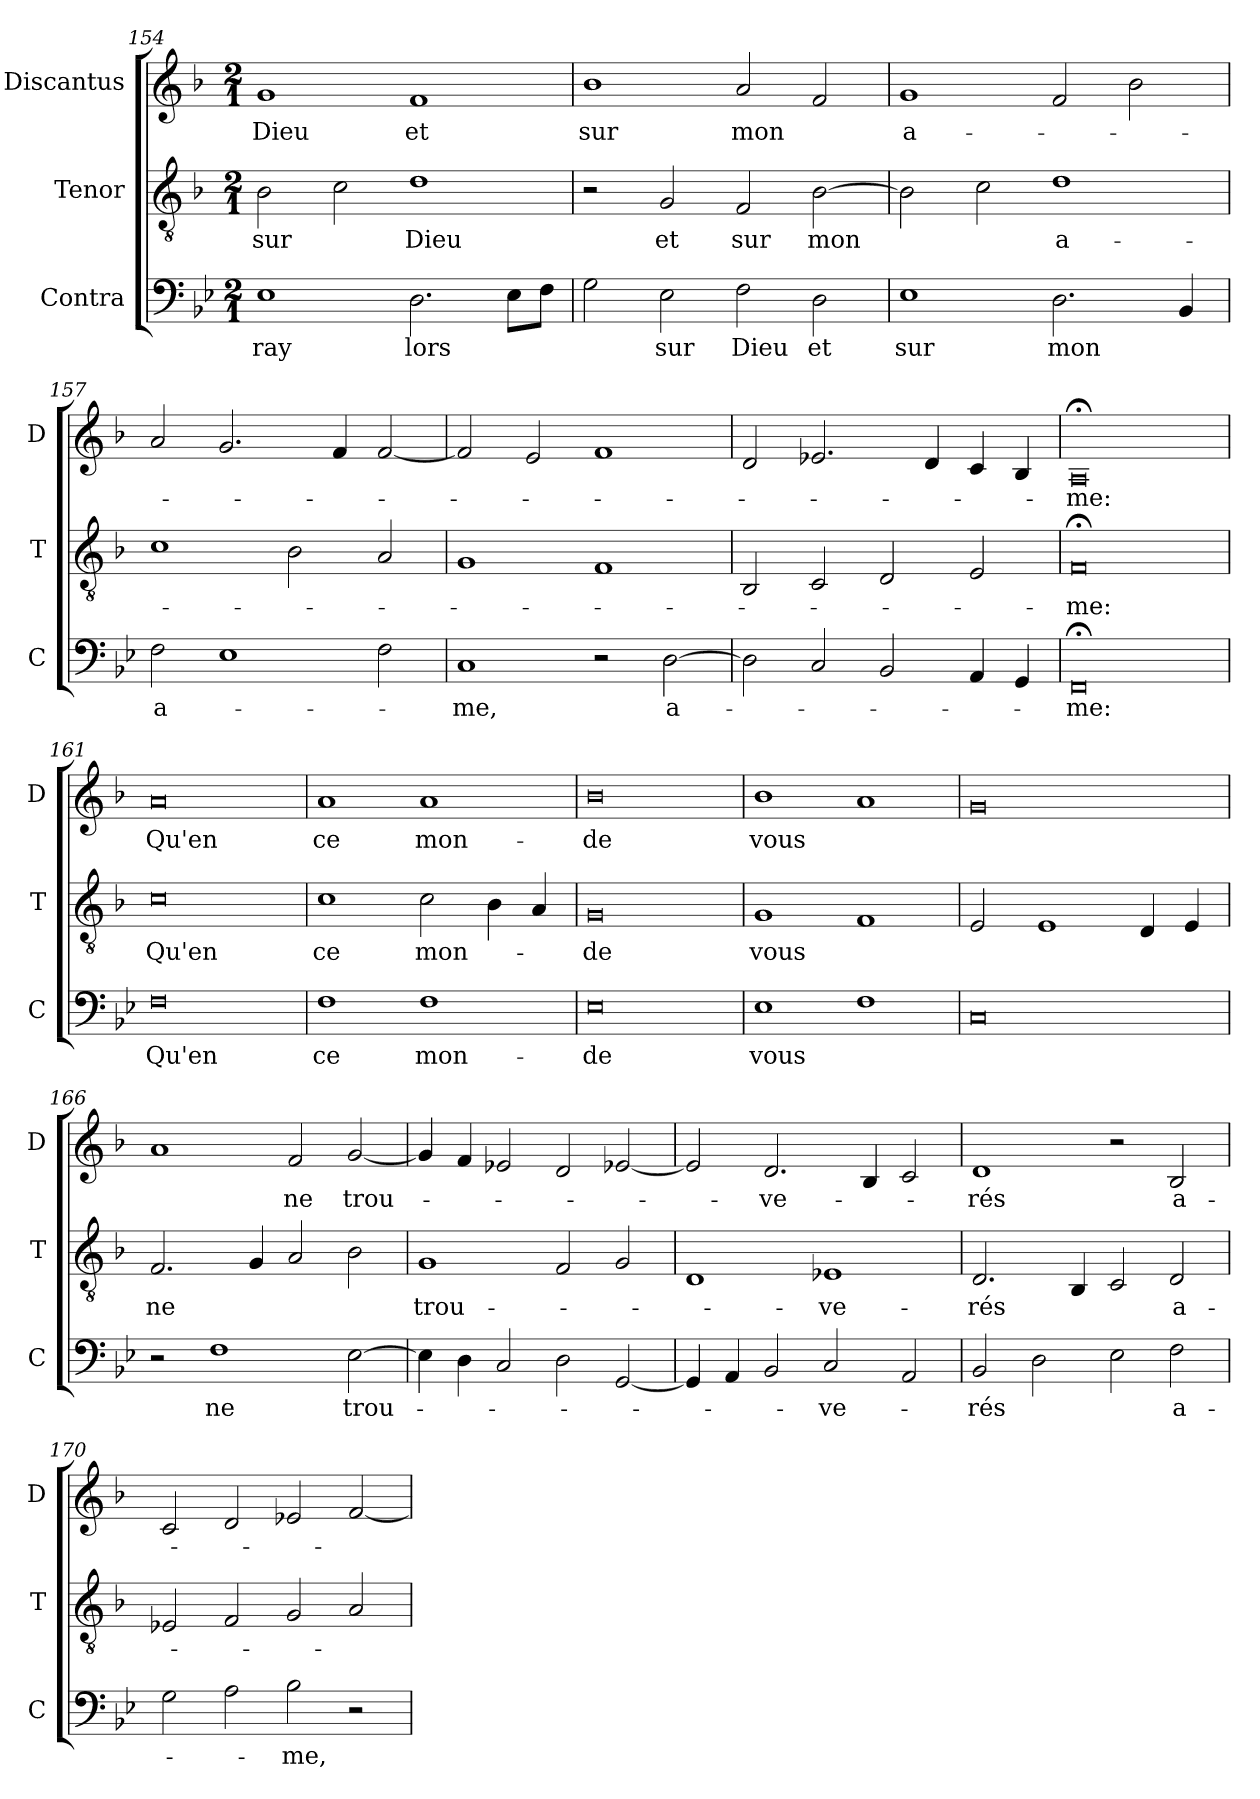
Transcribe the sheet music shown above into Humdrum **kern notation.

**kern	**text	**kern	**text	**kern	**text
*part3	*part3	*part2	*part2	*part1	*part1
*staff3	*staff3	*staff2	*staff2	*staff1	*staff1
*I"Contra	*	*I"Tenor	*	*I"Discantus	*
*I'C	*	*I'T	*	*I'D	*
*clefF4	*	*clefGv2	*	*clefG2	*
*k[b-e-]	*	*k[b-]	*	*k[b-]	*
*M2/1	*	*M2/1	*	*M2/1	*
=154	=154	=154	=154	=154	=154
1E-	-ray	2B-	sur	1g	Dieu
.	.	2c	.	.	.
2.D	lors	1d	Dieu	1f	et
8E-L	.	.	.	.	.
8FJ	.	.	.	.	.
=155	=155	=155	=155	=155	=155
2G	.	2r	.	1b-	sur
2E-	sur	2G	et	.	.
2F	Dieu	2F	sur	2a	mon
2D	et	[2B-	mon	2f	.
=156	=156	=156	=156	=156	=156
1E-	sur	2B-]	.	1g	a-
.	.	2c	.	.	.
2.D	mon	1d	a-	2f	.
.	.	.	.	2b-	.
4BB-	.	.	.	.	.
=157	=157	=157	=157	=157	=157
2F	a-	1c	.	2a	.
1E-	.	.	.	2.g	.
.	.	2B-	.	.	.
.	.	.	.	4f	.
2F	.	2A	.	[2f	.
=158	=158	=158	=158	=158	=158
1C	-me,	1G	.	2f]	.
.	.	.	.	2e	.
2r	.	1F	.	1f	.
[2D	a-	.	.	.	.
=159	=159	=159	=159	=159	=159
2D]	.	2BB-	.	2d	.
2C	.	2C	.	2.e-X	.
2BB-	.	2D	.	.	.
.	.	.	.	4d	.
4AA	.	2E	.	4c	.
4GG	.	.	.	4B-	.
=160	=160	=160	=160	=160	=160
0FF;<	-me:	0F;<	-me:	0A;<	-me:
=161	=161	=161	=161	=161	=161
0F	Qu'en	0c	Qu'en	0a	Qu'en
=162	=162	=162	=162	=162	=162
1F	ce	1c	ce	1a	ce
1F	mon-	2c	mon-	1a	mon-
.	.	4B-	.	.	.
.	.	4A	.	.	.
=163	=163	=163	=163	=163	=163
0E-	-de	0G	-de	0b-	-de
=164	=164	=164	=164	=164	=164
1E-	vous	1G	vous	1b-	vous
1F	.	1F	.	1a	.
=165	=165	=165	=165	=165	=165
0C	.	2E	.	0g	.
.	.	1E	.	.	.
.	.	4D	.	.	.
.	.	4E	.	.	.
=166	=166	=166	=166	=166	=166
2r	.	2.F	ne	1a	.
1F	ne	.	.	.	.
.	.	4G	.	.	.
.	.	2A	.	2f	ne
[2E-	trou-	2B-	.	[2g	trou-
=167	=167	=167	=167	=167	=167
4E-]	.	1G	trou-	4g]	.
4D	.	.	.	4f	.
2C	.	.	.	2e-X	.
2D	.	2F	.	2d	.
[2GG	.	2G	.	[2e-X	.
=168	=168	=168	=168	=168	=168
4GG]	.	1D	.	2e-]	.
4AA	.	.	.	.	.
2BB-	.	.	.	2.d	-ve-
2C	-ve-	1E-X	-ve-	.	.
.	.	.	.	4B-	.
2AA	.	.	.	2c	.
=169	=169	=169	=169	=169	=169
2BB-	-rés	2.D	-rés	1d	-rés
2D	.	.	.	.	.
.	.	4BB-	.	.	.
2E-	.	2C	.	2r	.
2F	a-	2D	a-	2B-	a-
=170	=170	=170	=170	=170	=170
2G	.	2E-X	.	2c	.
2A	.	2F	.	2d	.
2B-	-me,	2G	.	2e-X	.
2r	.	2A	.	[2f	.
=	=	=	=	=	=
*-	*-	*-	*-	*-	*-
